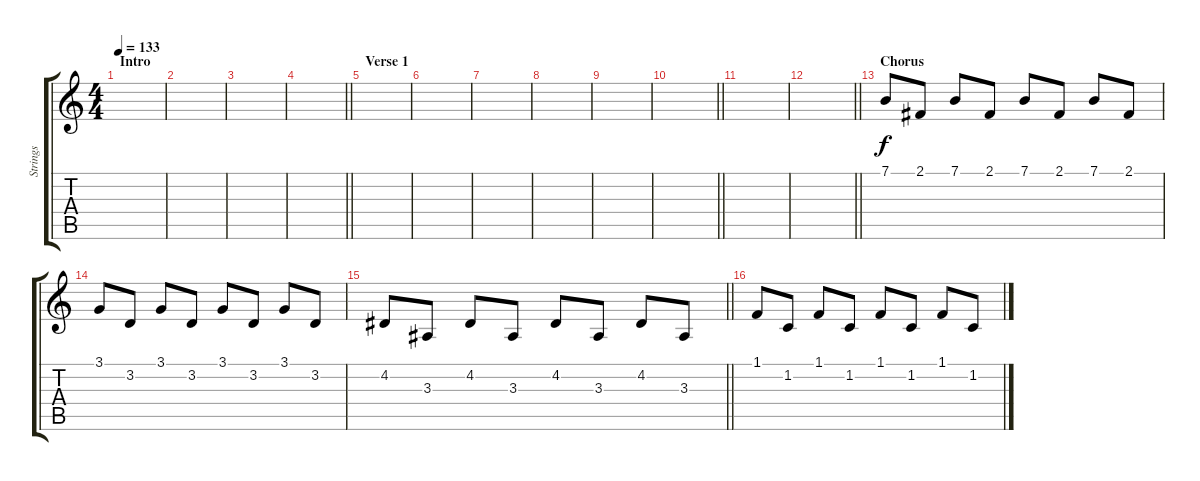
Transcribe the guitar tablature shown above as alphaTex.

\track ("Strings" "Strings") {instrument stringensemble1}
\staff {score tabs}
\tuning (E4 B3 G3 D3 A2 E2) {hide}
\ts (4 4)
\section ("" "Intro")
\tempo 133
\clef g2
\ks c
|
|
|
\barLineRight lightlight
|
\section ("" "Verse 1")
|
|
|
|
|
\barLineRight lightlight
|
|
\barLineRight lightlight
|
\section ("" "Chorus")
7.1.8 2.1.8 7.1.8 2.1.8 7.1.8 2.1.8 7.1.8 2.1.8 |
3.1.8 3.2.8 3.1.8 3.2.8 3.1.8 3.2.8 3.1.8 3.2.8 |
\barLineRight lightlight
4.2.8 3.3.8 4.2.8 3.3.8 4.2.8 3.3.8 4.2.8 3.3.8 |
1.1.8 1.2.8 1.1.8 1.2.8 1.1.8 1.2.8 1.1.8 1.2.8
